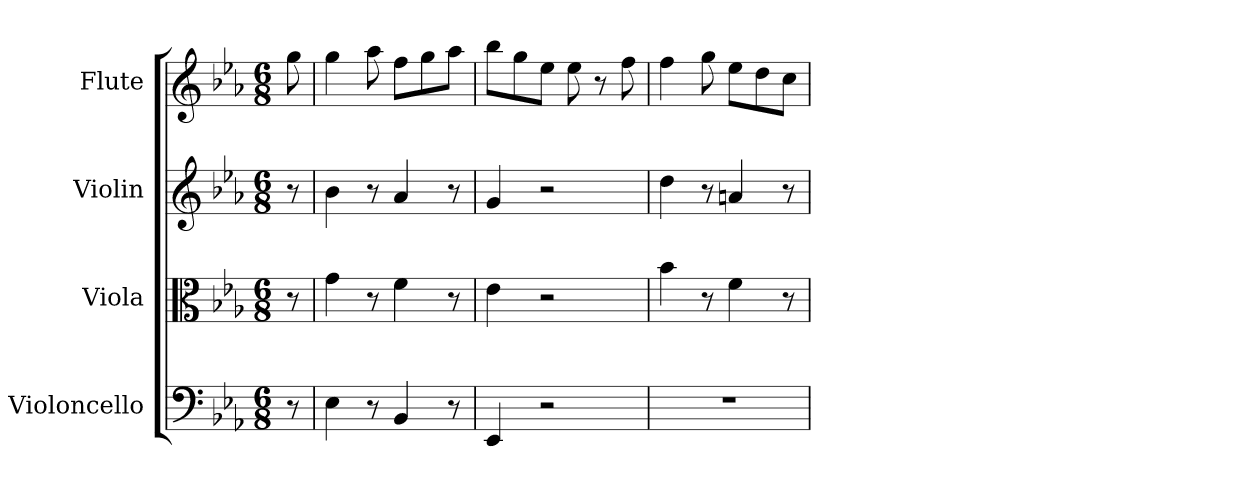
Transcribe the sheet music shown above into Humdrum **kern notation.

**kern	**kern	**kern	**kern
*part4	*part3	*part2	*part1
*staff4	*staff3	*staff2	*staff1
*I"Violoncello	*I"Viola	*I"Violin	*I"Flute
*I'Vc	*I'Vla	*I'Vln	*I'Fl
*clefF4	*clefC3	*	*
*k[b-e-a-]	*k[b-e-a-]	*k[b-e-a-]	*k[b-e-a-]
*E-:	*E-:	*E-:	*E-:
*M6/8	*M6/8	*M6/8	*M6/8
*MM186	*MM186	*MM186	*MM186
=	=	=	=
8r	8r	8r	8gg
=1	=1	=1	=1
4E-	4g	4b-	4gg
8r	8r	8r	8aa-
4BB-	4f	4a-	8ffL
.	.	.	8gg
8r	8r	8r	8aa-J
=2	=2	=2	=2
4EE-	4e-	4g	8bb-L
.	.	.	8gg
2r	2r	2r	8ee-J
.	.	.	8ee-
.	.	.	8r
.	.	.	8ff
=3	=3	=3	=3
2.r	4b-	4dd	4ff
.	8r	8r	8gg
.	4f	4an	8ee-L
.	.	.	8dd
.	8r	8r	8ccJ
=	=	=	=
*-	*-	*-	*-
